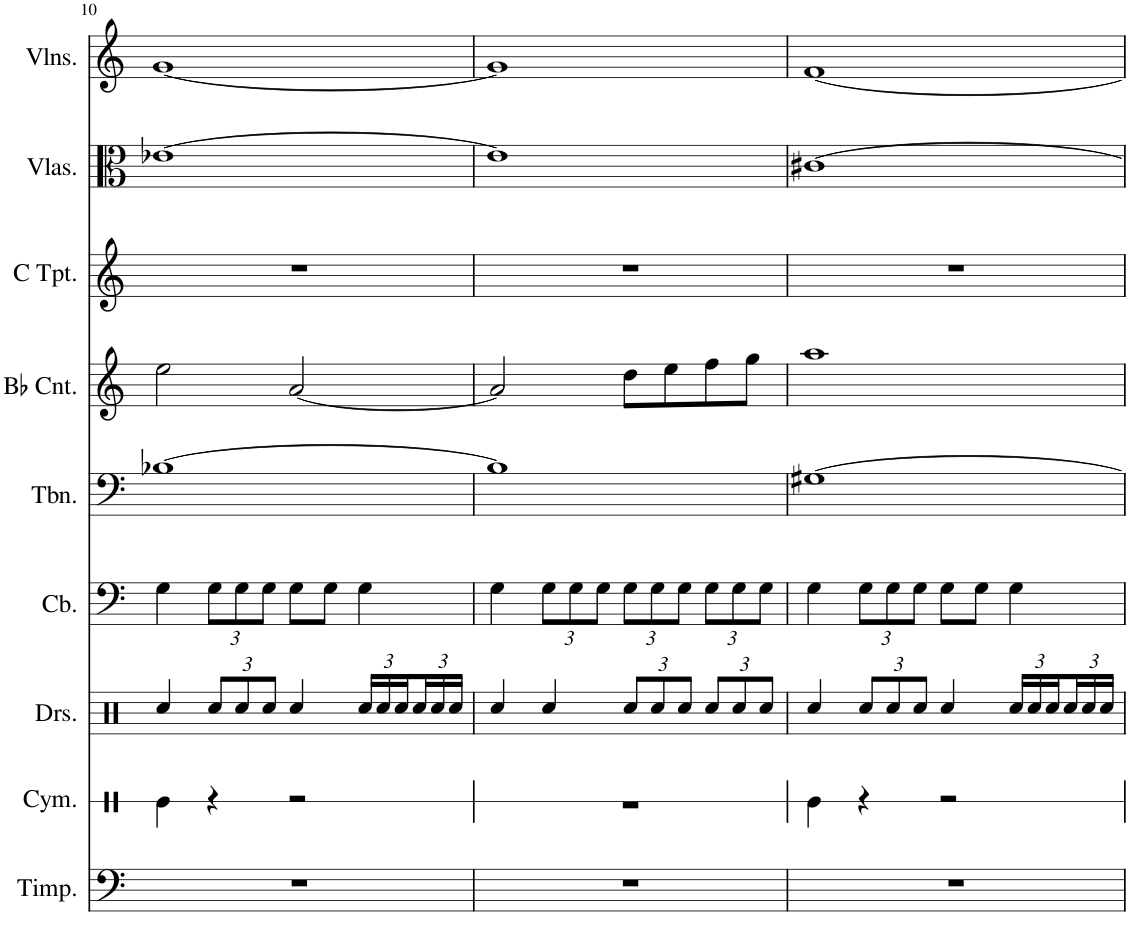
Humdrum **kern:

**kern	**kern	**kern	**kern	**kern	**kern	**kern	**kern	**kern
*part9	*part8	*part7	*part6	*part5	*part4	*part3	*part2	*part1
*staff9	*staff8	*staff7	*staff6	*staff5	*staff4	*staff3	*staff2	*staff1
*I"Timpani, Timpani	*I"Cymbal, Orchestral Cymbal	*I"Drumset, Snare Drum	*I"Contrabass, Bass	*I"Trombone, Trombone	*I"Bb Cornet, Trumpet	*I"C Trumpet, Trumpet	*I"Violas, Shrt.String Ensemble	*I"Violins, Shrt.String Ensemble
*I'Timp.	*I'Cym.	*I'Drs.	*I'Cb.	*I'Tbn.	*I'Bb Cnt.	*I'C Tpt.	*I'Vlas.	*I'Vlns.
!!LO:PB:g=z
*clefF4	*clefX	*clefX	*clefF4	*clefF4	*clefG2	*clefG2	*clefC3	*clefG2
*	*	*	*Trd7c12	*	*Trd1c2	*	*	*
*k[]	*k[]	*k[]	*k[]	*k[]	*k[]	*k[]	*k[]	*k[]
*M4/4	*M4/4	*M4/4	*M4/4	*M4/4	*M4/4	*M4/4	*M4/4	*M4/4
=10	=10	=10	=10	=10	=10	=10	=10	=10
1r	4Re\	4Rcc/	4G\	[1B-X	2ee\	1r	[1e-X	[1g
*	*	*Xbrackettup	*Xbrackettup	*	*	*	*	*
.	4r	12Rcc/L	12G\L	.	.	.	.	.
.	.	12Rcc/	12G\	.	.	.	.	.
.	.	12Rcc/J	12G\J	.	.	.	.	.
.	2r	4Rcc/	8G\L	.	[2a/	.	.	.
.	.	.	8G\J	.	.	.	.	.
.	.	24Rcc/LL	4G\	.	.	.	.	.
.	.	24Rcc/	.	.	.	.	.	.
.	.	24Rcc/	.	.	.	.	.	.
.	.	24Rcc/	.	.	.	.	.	.
.	.	24Rcc/	.	.	.	.	.	.
.	.	24Rcc/JJ	.	.	.	.	.	.
=11	=11	=11	=11	=11	=11	=11	=11	=11
1r	1r	4Rcc/	4G\	1B-]	2a/]	1r	1e-]	1g]
.	.	4Rcc/	12G\L	.	.	.	.	.
.	.	.	12G\	.	.	.	.	.
.	.	.	12G\J	.	.	.	.	.
.	.	12Rcc/L	12G\L	.	8dd\L	.	.	.
.	.	12Rcc/	12G\	.	.	.	.	.
.	.	.	.	.	8ee\	.	.	.
.	.	12Rcc/J	12G\J	.	.	.	.	.
.	.	12Rcc/L	12G\L	.	8ff\	.	.	.
.	.	12Rcc/	12G\	.	.	.	.	.
.	.	.	.	.	8gg\J	.	.	.
.	.	12Rcc/J	12G\J	.	.	.	.	.
=12	=12	=12	=12	=12	=12	=12	=12	=12
1r	4Re\	4Rcc/	4G\	[1G#X	1aa	1r	[1c#X	[1f
.	4r	12Rcc/L	12G\L	.	.	.	.	.
.	.	12Rcc/	12G\	.	.	.	.	.
.	.	12Rcc/J	12G\J	.	.	.	.	.
.	2r	4Rcc/	8G\L	.	.	.	.	.
.	.	.	8G\J	.	.	.	.	.
.	.	24Rcc/LL	4G\	.	.	.	.	.
.	.	24Rcc/	.	.	.	.	.	.
.	.	24Rcc/	.	.	.	.	.	.
.	.	24Rcc/	.	.	.	.	.	.
.	.	24Rcc/	.	.	.	.	.	.
.	.	24Rcc/JJ	.	.	.	.	.	.
=	=	=	=	=	=	=	=	=
*-	*-	*-	*-	*-	*-	*-	*-	*-
